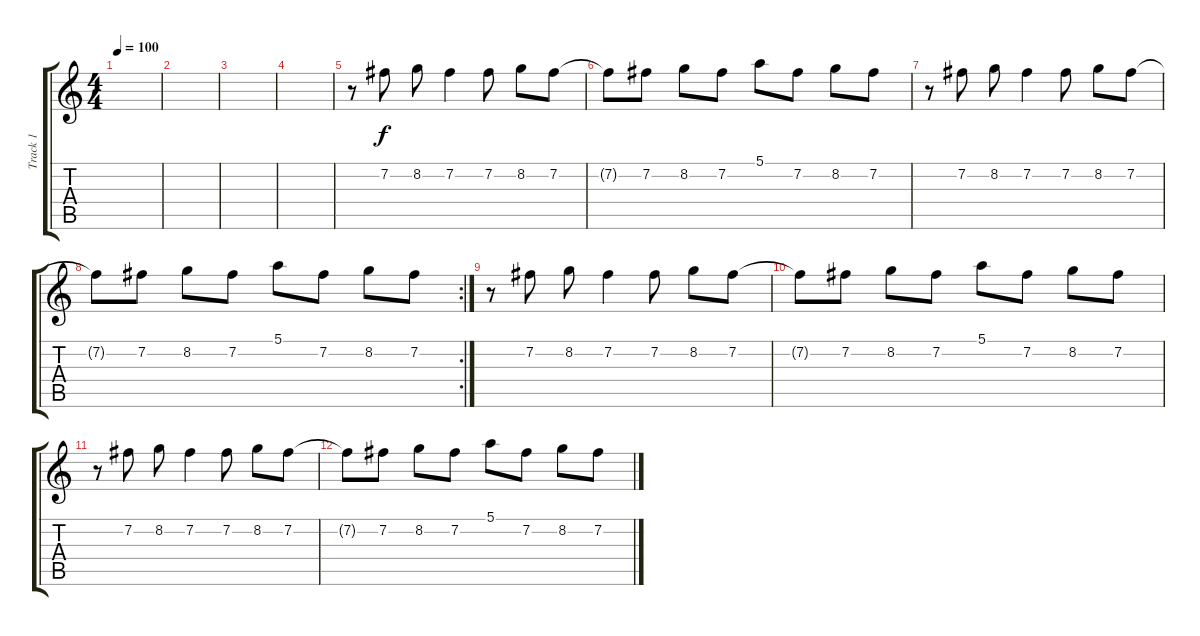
\track ("Track 1" "Track 1") {instrument distortionguitar}
\staff {score tabs}
\tuning (E4 B3 G3 D3 A2 E2) {hide}
\ts (4 4)
\tempo 100
\clef g2
\ks c
|
|
|
|
r.8 7.2.8 8.2.8 7.2.4 7.2.8 8.2.8 7.2.8 |
7.2{t}.8 7.2.8 8.2.8 7.2.8 5.1.8 7.2.8 8.2.8 7.2.8 |
r.8 7.2.8 8.2.8 7.2.4 7.2.8 8.2.8 7.2.8 |
\rc 2
7.2{t}.8 7.2.8 8.2.8 7.2.8 5.1.8 7.2.8 8.2.8 7.2.8 |
r.8 7.2.8 8.2.8 7.2.4 7.2.8 8.2.8 7.2.8 |
7.2{t}.8 7.2.8 8.2.8 7.2.8 5.1.8 7.2.8 8.2.8 7.2.8 |
r.8 7.2.8 8.2.8 7.2.4 7.2.8 8.2.8 7.2.8 |
7.2{t}.8 7.2.8 8.2.8 7.2.8 5.1.8 7.2.8 8.2.8 7.2.8
